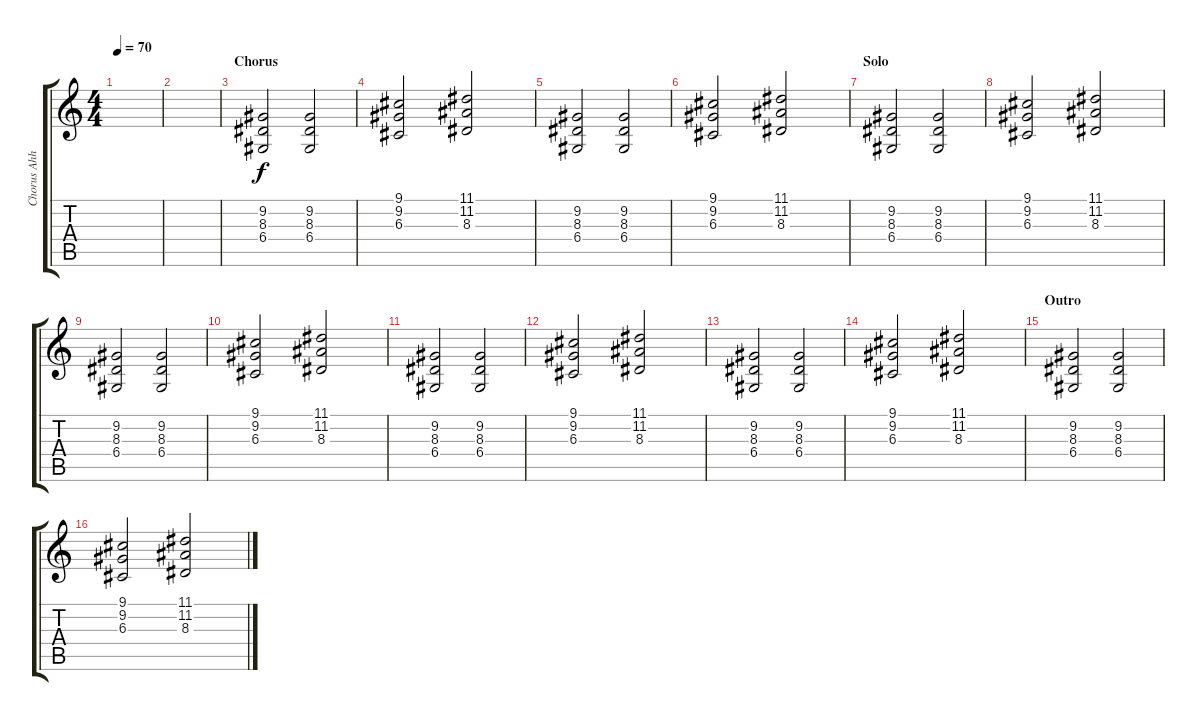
\track ("Chorus Ahhhs" "Chorus Ahh") {instrument choiraahs}
\staff {score tabs}
\tuning (E4 B3 G3 D3 A2 E2) {hide}
\ts (4 4)
\tempo 70
\clef g2
\ks c
|
|
\section ("" "Chorus")
(9.2 8.3 6.4).2 (9.2 8.3 6.4).2 |
(9.1 9.2 6.3).2 (11.1 11.2 8.3).2 |
(9.2 8.3 6.4).2 (9.2 8.3 6.4).2 |
(9.1 9.2 6.3).2 (11.1 11.2 8.3).2 |
\section ("" "Solo")
(9.2 8.3 6.4).2{volume 7} (9.2 8.3 6.4).2 |
(9.1 9.2 6.3).2 (11.1 11.2 8.3).2 |
(9.2 8.3 6.4).2 (9.2 8.3 6.4).2 |
(9.1 9.2 6.3).2 (11.1 11.2 8.3).2 |
(9.2 8.3 6.4).2 (9.2 8.3 6.4).2 |
(9.1 9.2 6.3).2 (11.1 11.2 8.3).2 |
(9.2 8.3 6.4).2 (9.2 8.3 6.4).2 |
(9.1 9.2 6.3).2 (11.1 11.2 8.3).2 |
\section ("" "Outro")
(9.2 8.3 6.4).2 (9.2 8.3 6.4).2 |
(9.1 9.2 6.3).2 (11.1 11.2 8.3).2{volume 0}
